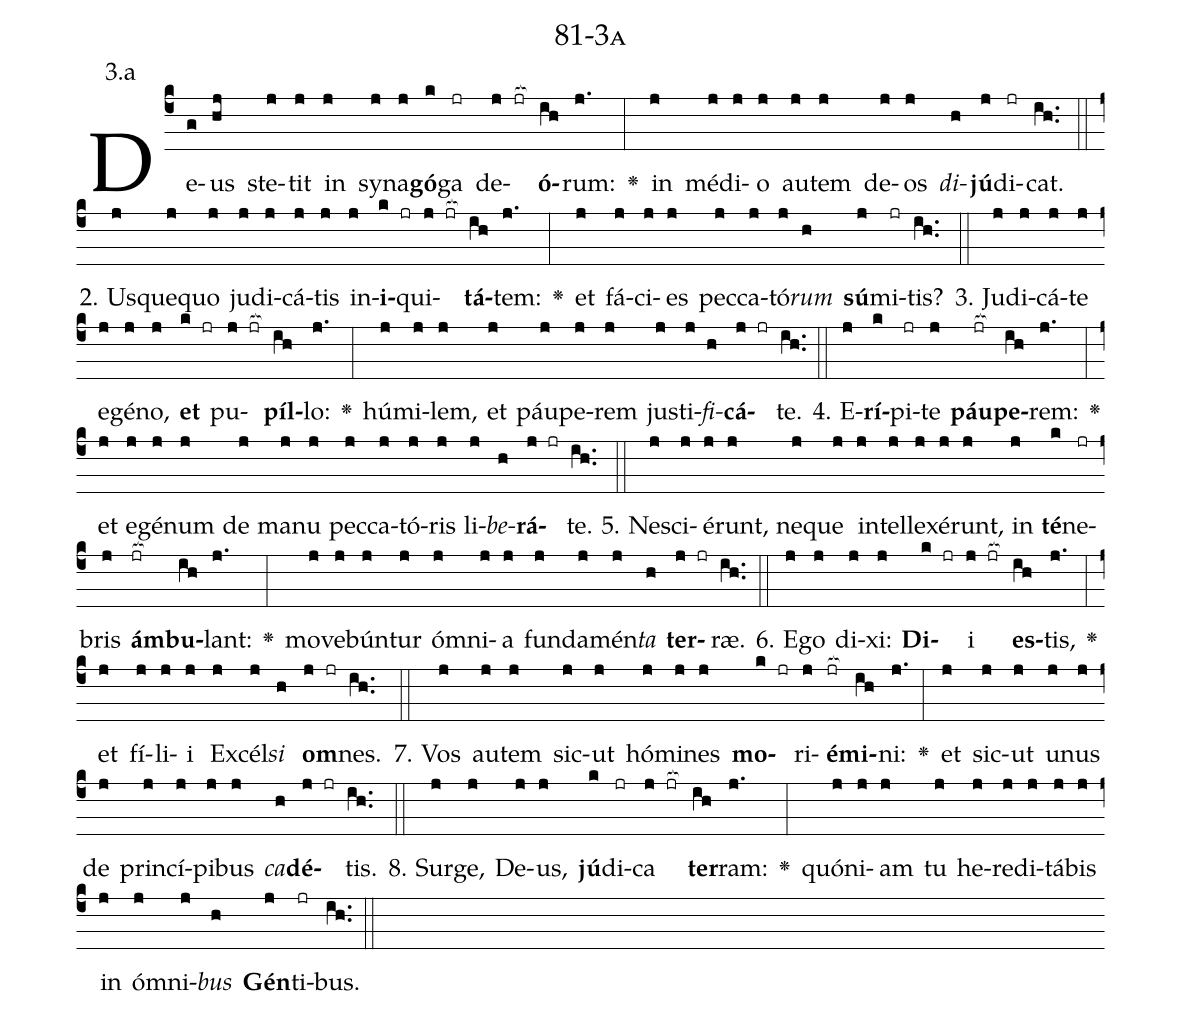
name: 81-3a;
annotation: 3.a;
%%
(c4)De(g)us(hj) ste(j)tit(j) in(j) sy(j)na(j)<b>gó</b>(k)ga(jr) de(j jr[ocb:1{])<b>ó</b>(ih[ocb:0}])rum:(j.) <v>\greheightstar</v>(:) in(j) mé(j)di(j)o(j) au(j)tem(j) de(j)os(j) <i>di</i>(h)<b>jú</b>(j)di(jr)cat.(ih..) (::)
2. Us(j)que(j)quo(j) ju(j)di(j)cá(j)tis(j) in(j)<b>i</b>(k jr)qui(j jr[ocb:1{])<b>tá</b>(ih[ocb:0}])tem:(j.) <v>\greheightstar</v>(:) et(j) fá(j)ci(j)es(j) pec(j)ca(j)tó(j)<i>rum</i>(h) <b>sú</b>(j)mi(jr)tis?(ih..) (::)
3. Ju(j)di(j)cá(j)te(j) e(j)gé(j)no,(j) <b>et</b>(k jr) pu(j jr[ocb:1{])<b>píl</b>(ih[ocb:0}])lo:(j.) <v>\greheightstar</v>(:) hú(j)mi(j)lem,(j) et(j) páu(j)pe(j)rem(j) jus(j)ti(j)<i>fi</i>(h)<b>cá</b>(j jr)te.(ih..) (::)
4. E(j)<b>rí</b>(k)pi(jr)te(j) <b>páu</b>(jr[ocb:1{])<b>pe</b>(ih[ocb:0}])rem:(j.) <v>\greheightstar</v>(:) et(j) e(j)gé(j)num(j) de(j) ma(j)nu(j) pec(j)ca(j)tó(j)ris(j) li(j)<i>be</i>(h)<b>rá</b>(j jr)te.(ih..) (::)
5. Ne(j)sci(j)é(j)runt,(j) ne(j)que(j) in(j)tel(j)le(j)xé(j)runt,(j) in(j) <b>té</b>(k)ne(jr)bris(j) <b>ám</b>(jr[ocb:1{])<b>bu</b>(ih[ocb:0}])lant:(j.) <v>\greheightstar</v>(:) mo(j)ve(j)bún(j)tur(j) óm(j)ni(j)a(j) fun(j)da(j)mén(j)<i>ta</i>(h) <b>ter</b>(j jr)ræ.(ih..) (::)
6. E(j)go(j) di(j)xi:(j) <b>Di</b>(k jr)i(j jr[ocb:1{]) <b>es</b>(ih[ocb:0}])tis,(j.) <v>\greheightstar</v>(:) et(j) fí(j)li(j)i(j) Ex(j)cél(j)<i>si</i>(h) <b>om</b>(j jr)nes.(ih..) (::)
7. Vos(j) au(j)tem(j) sic(j)ut(j) hó(j)mi(j)nes(j) <b>mo</b>(k jr)ri(j)<b>é</b>(jr[ocb:1{])<b>mi</b>(ih[ocb:0}])ni:(j.) <v>\greheightstar</v>(:) et(j) sic(j)ut(j) u(j)nus(j) de(j) prin(j)cí(j)pi(j)bus(j) <i>ca</i>(h)<b>dé</b>(j jr)tis.(ih..) (::)
8. Sur(j)ge,(j) De(j)us,(j) <b>jú</b>(k)di(jr)ca(j jr[ocb:1{]) <b>ter</b>(ih[ocb:0}])ram:(j.) <v>\greheightstar</v>(:) quón(j)i(j)am(j) tu(j) he(j)re(j)di(j)tá(j)bis(j) in(j) óm(j)ni(j)<i>bus</i>(h) <b>Gén</b>(j)ti(jr)bus.(ih..) (::)
